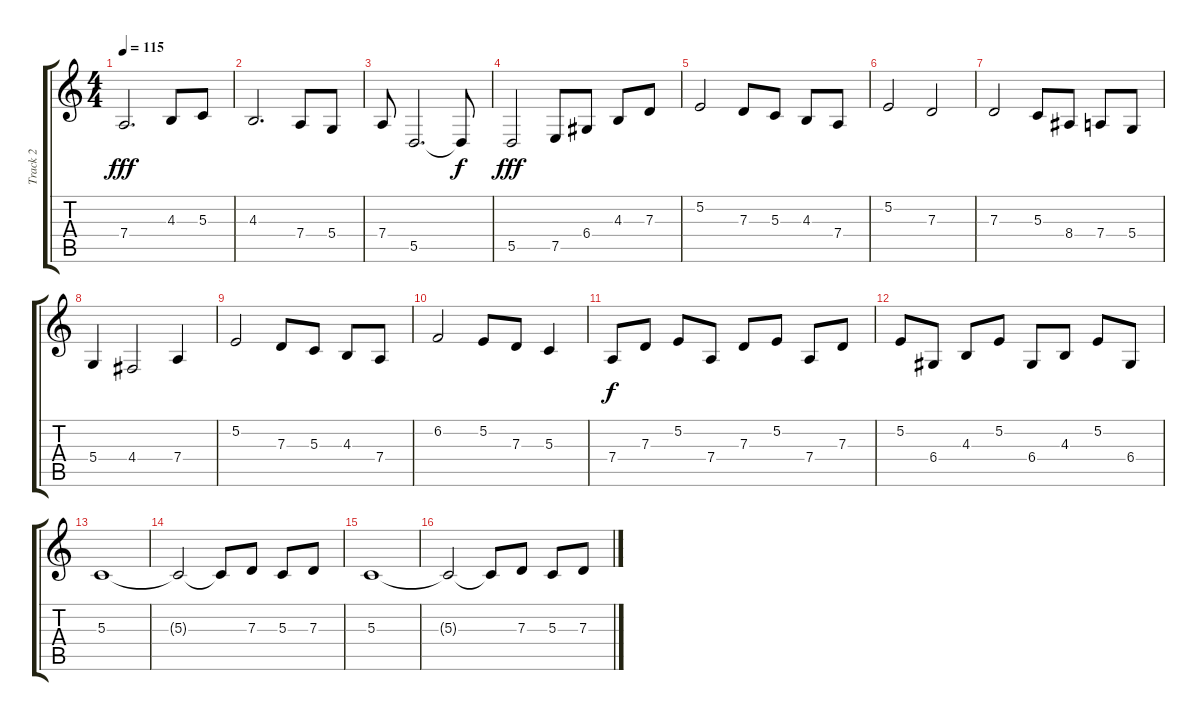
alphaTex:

\track ("Track 2" "Track 2") {instrument tremolostrings}
\staff {score tabs}
\tuning (E4 B3 G3 D3 A2 E2) {hide}
\ts (4 4)
\tempo 115
\clef g2
\ks c
7.4.2{d dy fff} 4.3.8 5.3.8 |
4.3.2{d} 7.4.8 5.4.8 |
7.4.8 5.5.2{d} 5.5{t}.8{dy f} |
5.5.2{dy fff} 7.5.8 6.4.8 4.3.8 7.3.8 |
5.2.2 7.3.8 5.3.8 4.3.8 7.4.8 |
5.2.2 7.3.2 |
7.3.2 5.3.8 8.4.8 7.4.8 5.4.8 |
5.4.4 4.4.2 7.4.4 |
5.2.2 7.3.8 5.3.8 4.3.8 7.4.8 |
6.2.2 5.2.8 7.3.8 5.3.4 |
7.4.8{dy f} 7.3.8 5.2.8 7.4.8 7.3.8 5.2.8 7.4.8 7.3.8 |
5.2.8 6.4.8 4.3.8 5.2.8 6.4.8 4.3.8 5.2.8 6.4.8 |
5.3.1 |
5.3{t}.2 5.3{t}.8 7.3.8 5.3.8 7.3.8 |
5.3.1 |
5.3{t}.2 5.3{t}.8 7.3.8 5.3.8 7.3.8
